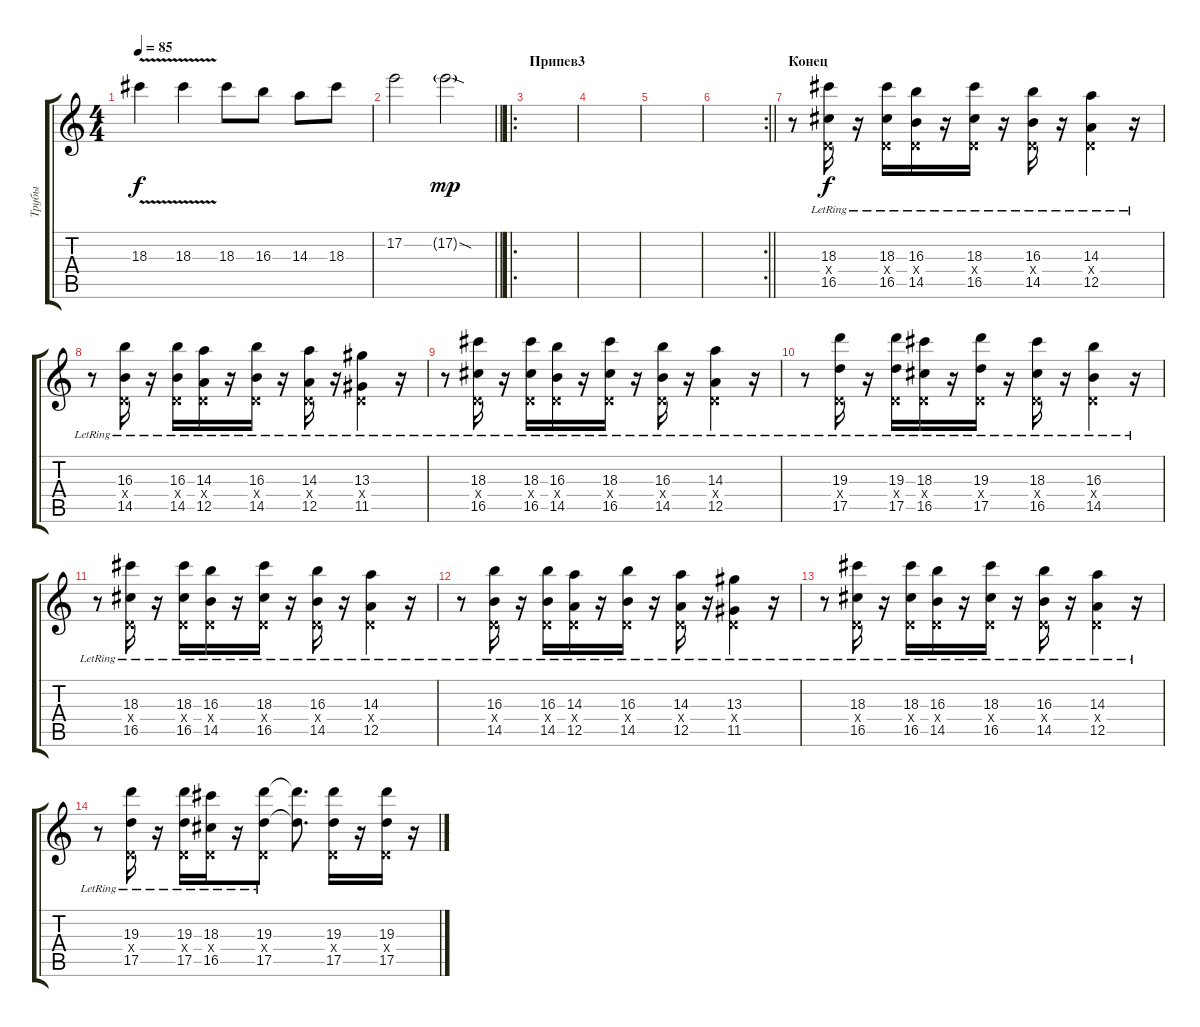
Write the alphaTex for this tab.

\track ("Трубы" "Трубы") {instrument distortionguitar}
\staff {score tabs}
\tuning (E4 B3 G3 D3 A2 E2) {hide}
\ts (4 4)
\tempo 85
\clef g2
\ks c
18.3{v}.4{dy f} 18.3{v}.4 18.3.8 16.3.8 14.3.8 18.3.8 |
\barLineRight lightlight
17.2.2 17.2{sod g}.2{dy mp} |
\ro
\section ("" "Припев3")
|
|
|
\rc 2
\barLineRight lightlight
|
\section ("" "Конец")
r.8 (18.3{lr} 0.4{x} 16.5{lr}).16{dy f} r.16 (18.3{lr} 0.4{x} 16.5{lr}).16 (16.3{lr} 0.4{x} 14.5{lr}).16 r.16 (18.3{lr} 0.4{x} 16.5{lr}).16 r.16 (16.3{lr} 0.4{x} 14.5{lr}).16 r.16 (14.3{lr} 0.4{x} 12.5{lr}).4 r.16 |
r.8 (16.3{lr} 0.4{x} 14.5{lr}).16 r.16 (16.3{lr} 0.4{x} 14.5{lr}).16 (14.3{lr} 0.4{x} 12.5{lr}).16 r.16 (16.3{lr} 0.4{x} 14.5{lr}).16 r.16 (14.3{lr} 0.4{x} 12.5{lr}).16 r.16 (13.3{lr} 0.4{x} 11.5{lr}).4 r.16 |
r.8 (18.3{lr} 0.4{x} 16.5{lr}).16 r.16 (18.3{lr} 0.4{x} 16.5{lr}).16 (16.3{lr} 0.4{x} 14.5{lr}).16 r.16 (18.3{lr} 0.4{x} 16.5{lr}).16 r.16 (16.3{lr} 0.4{x} 14.5{lr}).16 r.16 (14.3{lr} 0.4{x} 12.5{lr}).4 r.16 |
r.8 (19.3{lr} 0.4{x} 17.5{lr}).16 r.16 (19.3{lr} 0.4{x} 17.5{lr}).16 (18.3{lr} 0.4{x} 16.5{lr}).16 r.16 (19.3{lr} 0.4{x} 17.5{lr}).16 r.16 (18.3{lr} 0.4{x} 16.5{lr}).16 r.16 (16.3{lr} 0.4{x} 14.5{lr}).4 r.16 |
r.8 (18.3{lr} 0.4{x} 16.5{lr}).16 r.16 (18.3{lr} 0.4{x} 16.5{lr}).16 (16.3{lr} 0.4{x} 14.5{lr}).16 r.16 (18.3{lr} 0.4{x} 16.5{lr}).16 r.16 (16.3{lr} 0.4{x} 14.5{lr}).16 r.16 (14.3{lr} 0.4{x} 12.5{lr}).4 r.16 |
r.8 (16.3{lr} 0.4{x} 14.5{lr}).16 r.16 (16.3{lr} 0.4{x} 14.5{lr}).16 (14.3{lr} 0.4{x} 12.5{lr}).16 r.16 (16.3{lr} 0.4{x} 14.5{lr}).16 r.16 (14.3{lr} 0.4{x} 12.5{lr}).16 r.16 (13.3{lr} 0.4{x} 11.5{lr}).4 r.16 |
r.8 (18.3{lr} 0.4{x} 16.5{lr}).16 r.16 (18.3{lr} 0.4{x} 16.5{lr}).16 (16.3{lr} 0.4{x} 14.5{lr}).16 r.16 (18.3{lr} 0.4{x} 16.5{lr}).16 r.16 (16.3{lr} 0.4{x} 14.5{lr}).16 r.16 (14.3{lr} 0.4{x} 12.5{lr}).4 r.16 |
r.8 (19.3{lr} 0.4{x} 17.5{lr}).16 r.16 (19.3{lr} 0.4{x} 17.5{lr}).16 (18.3{lr} 0.4{x} 16.5{lr}).16 r.16 (19.3{lr} 0.4{x} 17.5{lr}).8 (19.3{t} 17.5{t}).8{d} (19.3 0.4{x} 17.5).16 r.16 (19.3 0.4{x} 17.5).16 r.16
